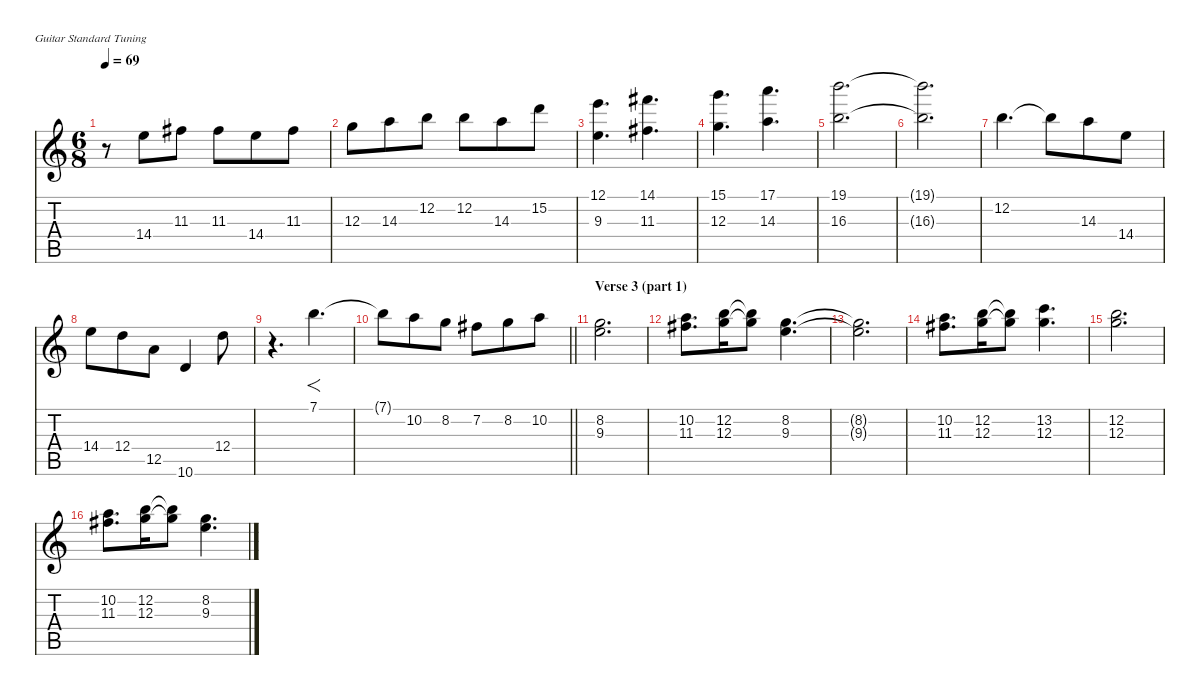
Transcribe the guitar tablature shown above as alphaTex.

\defaultSystemsLayout 4
\hideDynamics
\bracketExtendMode nobrackets
\singleTrackTrackNamePolicy hidden
\multiTrackTrackNamePolicy hidden
\otherSystemsTrackNameOrientation horizontal
\track ("Guitar 3" "dist.guit.") {instrument distortionguitar}
\staff {score tabs}
\tuning (E4 B3 G3 D3 A2 E2)
\ts (6 8)
\tempo 69
\clef g2
\ks c
r.8{dy f beam Down} 14.4.8{beam Down} 11.3{acc #}.8{beam Down} 11.3{acc #}.8{beam Down} 14.4.8{beam Down} 11.3{acc #}.8{beam Down} |
12.3.8{beam Down} 14.3.8{beam Down} 12.2.8{beam Down} 12.2.8{beam Down} 14.3.8{beam Down} 15.2.8{beam Down} |
(12.1 9.3).4{d beam Down} (14.1{acc #} 11.3{acc #}).4{d beam Down} |
(15.1 12.3).4{d beam Down} (17.1 14.3).4{d beam Down} |
(19.1 16.3).2{d beam Down} |
(19.1{t} 16.3{t}).2{d beam Down} |
12.2.4{d beam Down} 12.2{t}.8{beam Down} 14.3.8{beam Down} 14.4.8{beam Down} |
14.4.8{beam Down} 12.4.8{beam Down} 12.5.8{beam Down} 10.6.4{beam Up} 12.4.8{beam Down} |
r.4{d beam Down} 7.1.4{f d beam Down} |
\barLineRight lightlight
7.1{t}.8{beam Down} 10.2.8{beam Down} 8.2.8{beam Down} 7.2{acc #}.8{beam Down} 8.2.8{beam Down} 10.2.8{beam Down} |
\section ("" "Verse 3 (part 1)")
(8.2 9.3).2{d instrument distortionguitar beam Down} |
(10.2 11.3{acc #}).8{d beam Down} (12.2 12.3).16{beam Down} (12.2{t} 12.3{t}).8{beam Down} (8.2 9.3).4{d beam Down} |
(8.2{t} 9.3{t}).2{d beam Down} |
(10.2 11.3{acc #}).8{d beam Down} (12.2 12.3).16{beam Down} (12.2{t} 12.3{t}).8{beam Down} (13.2 12.3).4{d beam Down} |
(12.2 12.3).2{d beam Down} |
(10.2 11.3{acc #}).8{d beam Down} (12.2 12.3).16{beam Down} (12.2{t} 12.3{t}).8{beam Down} (8.2 9.3).4{d beam Down}
